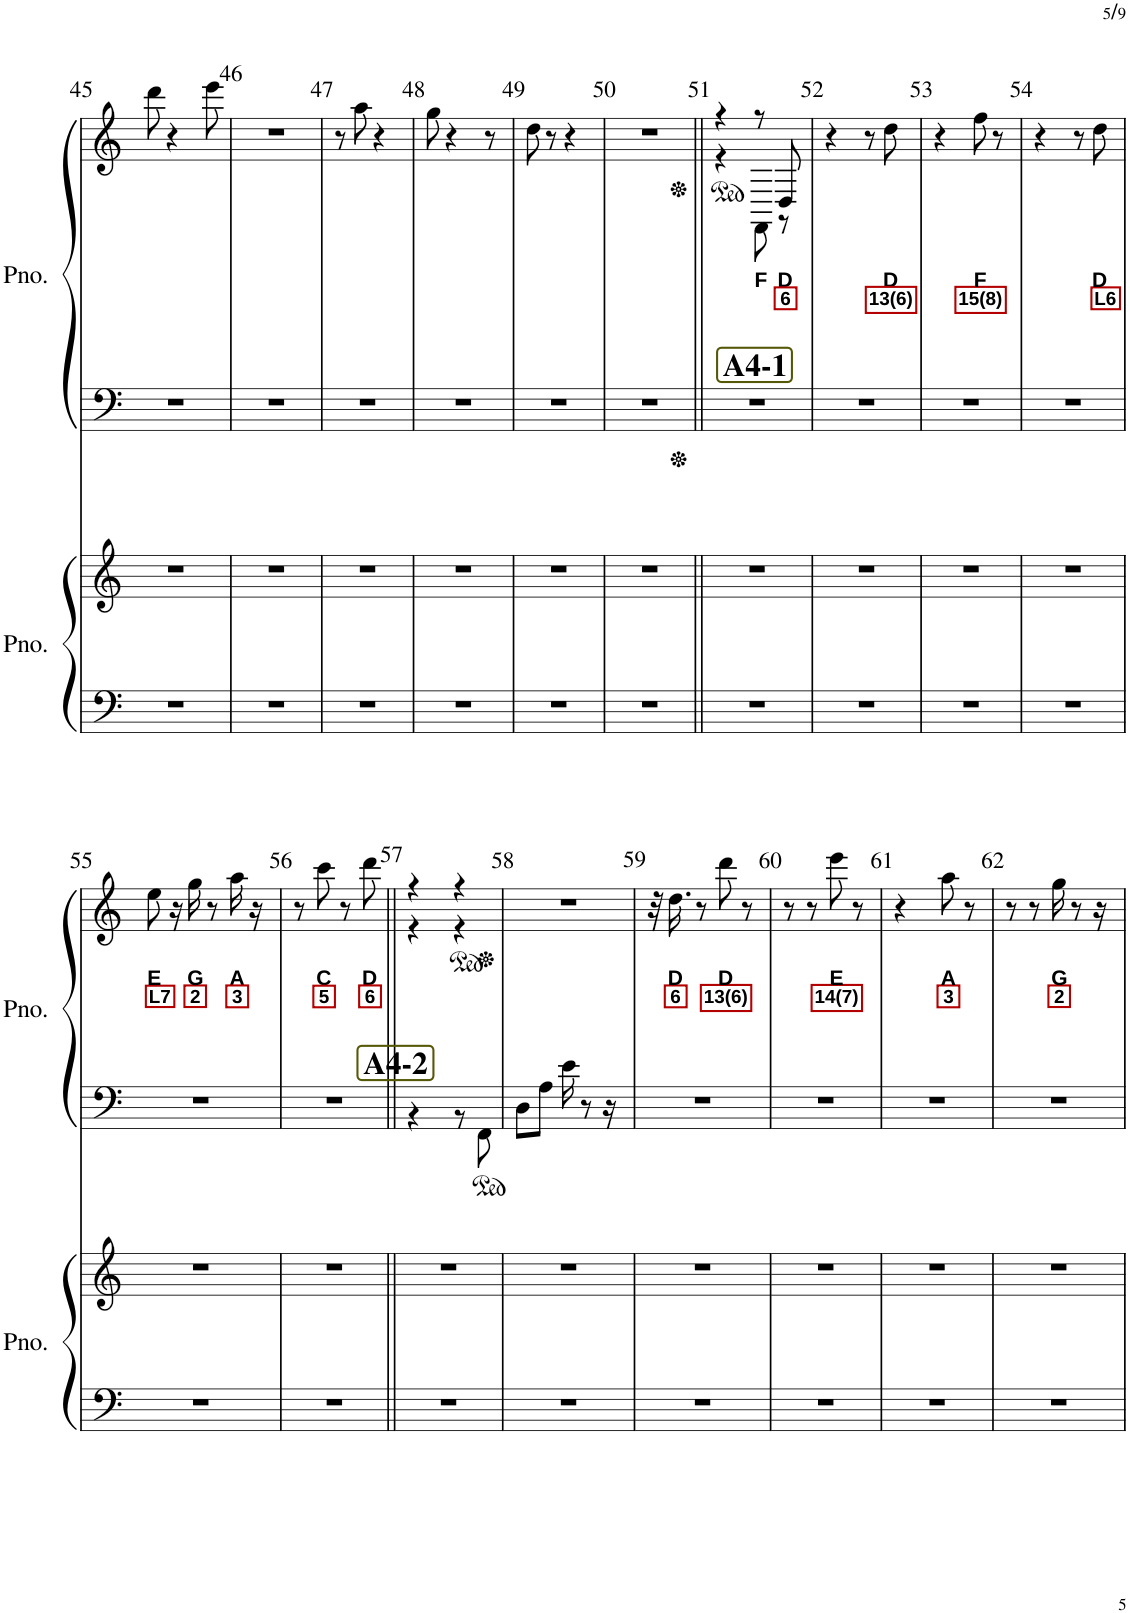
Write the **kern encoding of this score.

**kern	**kern	**kern	**kern	**text	**text	**text
*part2	*part2	*part1	*part1	*part1	*part1	*part1
*staff4	*staff3	*staff2	*staff1	*staff1	*staff1	*staff1
*I"ピアノ	*	*I"ピアノ	*	*	*	*
!!LO:PB:g=z
*clefF4	*clefG2	*clefF4	*clefG2	*	*	*
*k[]	*k[]	*k[]	*k[]	*	*	*
*M2/4	*M2/4	*M2/4	*M2/4	*	*	*
=45	=45	=45	=45	=45	=45	=45
2r	2r	2r	8ddd\	.	.	.
.	.	.	4r	.	.	.
.	.	.	8eee\	.	.	.
=46	=46	=46	=46	=46	=46	=46
2r	2r	2r	2r	.	.	.
=47	=47	=47	=47	=47	=47	=47
2r	2r	2r	8r	.	.	.
.	.	.	8aa\	.	.	.
.	.	.	4r	.	.	.
=48	=48	=48	=48	=48	=48	=48
2r	2r	2r	8gg\	.	.	.
.	.	.	4r	.	.	.
.	.	.	8r	.	.	.
=49	=49	=49	=49	=49	=49	=49
2r	2r	2r	8dd\	.	.	.
.	.	.	8r	.	.	.
.	.	.	4r	.	.	.
=50	=50	=50	=50	=50	=50	=50
2r	2r	2r	2r	.	.	.
!!LO:REH:place=s1:b:B:cj:fs=15:t=A4-1:qo=1
=51||	=51||	=51||	=51||	=51||	=51||	=51||
*	*	*	*ped	*	*	*
*	*	*	*^	*	*	*
2r	2r	2r	4r	4r	.	.	.
!	!	!	!	!	!	!LO:LY:b	!
.	.	.	8r	8FF\	.	F	.
!	!	!	!	!	!	!LO:LY:b	!LO:LY:b
.	.	.	8D/	8r	.	D	6
*	*	*	*v	*v	*	*	*
=52	=52	=52	=52	=52	=52	=52
2r	2r	2r	4r	.	.	.
.	.	.	8r	.	.	.
!	!	!	!	!	!LO:LY:b	!LO:LY:b
.	.	.	8dd\	.	D	13(6)
=53	=53	=53	=53	=53	=53	=53
2r	2r	2r	4r	.	.	.
!	!	!	!	!	!LO:LY:b	!LO:LY:b
.	.	.	8ff\	.	F	15(8)
.	.	.	8r	.	.	.
=54	=54	=54	=54	=54	=54	=54
2r	2r	2r	4r	.	.	.
.	.	.	8r	.	.	.
!	!	!	!	!	!LO:LY:b	!LO:LY:b
.	.	.	8dd\	.	D	L6
!!LO:LB:g=z
=55	=55	=55	=55	=55	=55	=55
!	!	!	!	!	!LO:LY:b	!LO:LY:b
2r	2r	2r	8ee\	.	E	L7
.	.	.	16r	.	.	.
!	!	!	!	!	!LO:LY:b	!LO:LY:b
.	.	.	16gg\	.	G	2
.	.	.	8r	.	.	.
!	!	!	!	!	!LO:LY:b	!LO:LY:b
.	.	.	16aa\	.	A	3
.	.	.	16r	.	.	.
=56	=56	=56	=56	=56	=56	=56
2r	2r	2r	8r	.	.	.
!	!	!	!	!	!LO:LY:b	!LO:LY:b
.	.	.	8ccc\	.	C	5
.	.	.	8r	.	.	.
!	!	!	!	!	!LO:LY:b	!LO:LY:b
.	.	.	8ddd\	.	D	6
!!LO:REH:place=s1:b:B:cj:fs=15:t=A4-2
=57||	=57||	=57||	=57||	=57||	=57||	=57||
*	*	*^	*^	*	*	*
2r	2r	4ryy	4r	4r	4r	.	.	.
.	.	8ryy	8r	4r	4r	.	.	.
.	.	8ryy	8FF\	.	.	.	.	.
*	*	*v	*v	*	*	*	*	*
*	*	*	*v	*v	*	*	*
=58	=58	=58	=58	=58	=58	=58
*	*	*	*Xped	*	*	*
2r	2r	8D\L	2r	.	.	.
.	.	8A\J	.	.	.	.
.	.	16e\	.	.	.	.
.	.	8r	.	.	.	.
.	.	16r	.	.	.	.
=59	=59	=59	=59	=59	=59	=59
2r	2r	2r	32r	.	.	.
!	!	!	!	!	!LO:LY:b	!LO:LY:b
.	.	.	16.dd\	.	D	6
.	.	.	8r	.	.	.
!	!	!	!	!	!LO:LY:b	!LO:LY:b
.	.	.	8ddd\	.	D	13(6)
.	.	.	8r	.	.	.
=60	=60	=60	=60	=60	=60	=60
2r	2r	2r	8r	.	.	.
.	.	.	8r	.	.	.
!	!	!	!	!	!LO:LY:b	!LO:LY:b
.	.	.	8eee\	.	E	14(7)
.	.	.	8r	.	.	.
=61	=61	=61	=61	=61	=61	=61
2r	2r	2r	4r	.	.	.
!	!	!	!	!	!LO:LY:b	!LO:LY:b
.	.	.	8aa\	.	A	3
.	.	.	8r	.	.	.
=62	=62	=62	=62	=62	=62	=62
2r	2r	2r	8r	.	.	.
.	.	.	8r	.	.	.
!	!	!	!	!	!LO:LY:b	!LO:LY:b
.	.	.	16gg\	.	G	2
.	.	.	8r	.	.	.
.	.	.	16r	.	.	.
=	=	=	=	=	=	=
*-	*-	*-	*-	*-	*-	*-
